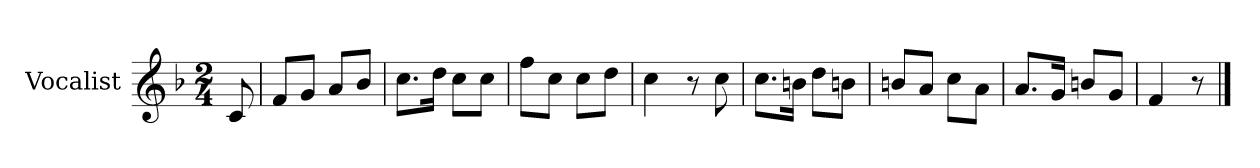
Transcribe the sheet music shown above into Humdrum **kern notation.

**kern
*part1
*staff1
*I"Vocalist
*k[b-]
*F:
*M2/4
=
8c
=1
8fL
8gJ
8aL
8b-J
=2
8.ccL
16ddJk
8ccL
8ccJ
=3
8ffL
8ccJ
8ccL
8ddJ
=4
4cc
8r
8cc
=5
8.ccL
16bnJk
8ddL
8bnJ
=6
8bnL
8aJ
8ccL
8aJ
=7
8.aL
16gJk
8bnL
8gJ
=8
4f
8r
==
*-
